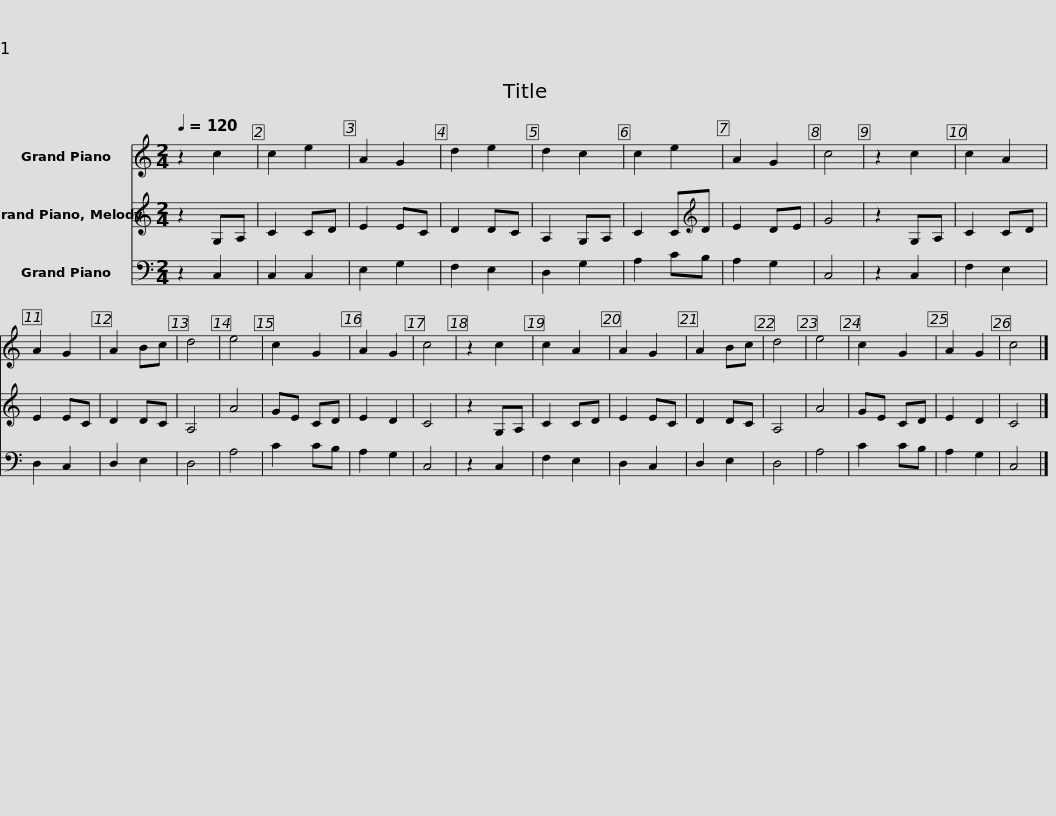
X:1
%%score 1 2 3
L:1/8
Q:1/4=120
M:2/4
I:linebreak $
K:C
V:1 treble
V:2 treble
V:3 bass
V:1
 z2 c2 | c2 e2 | A2 G2 | d2 e2 | d2 c2 | %5
 c2 e2 | A2 G2 | c4 | z2 c2 |$ c2 A2 | %10
 A2 G2 | A2 Bc | d4 | e4 | c2 G2 | %15
 A2 G2 | c4 | z2 c2 | c2 A2 | A2 G2 | %20
 A2 Bc | d4 | e4 |$ c2 G2 | A2 G2 | %25
 c4 |] %26
V:2
 z2 G,A, | C2 CD | E2 EC | D2 DC | A,2 G,A, | %5
 C2 C[K:treble]D | E2 DE | G4 | z2 G,A, |$ C2 CD | %10
 E2 EC | D2 DC | A,4 | A4 | GE CD | %15
 E2 D2 | C4 | z2 G,A, | C2 CD | E2 EC | %20
 D2 DC | A,4 | A4 |$ GE CD | E2 D2 | %25
 C4 |] %26
V:3
 z2 C,2 | C,2 C,2 | E,2 G,2 | F,2 E,2 | D,2 G,2 | %5
 A,2 CB, | A,2 G,2 | C,4 | z2 C,2 |$ F,2 E,2 | %10
 D,2 C,2 | D,2 E,2 | D,4 | A,4 | C2 CB, | %15
 A,2 G,2 | C,4 | z2 C,2 | F,2 E,2 | D,2 C,2 | %20
 D,2 E,2 | D,4 | A,4 |$ C2 CB, | A,2 G,2 | %25
 C,4 |] %26
